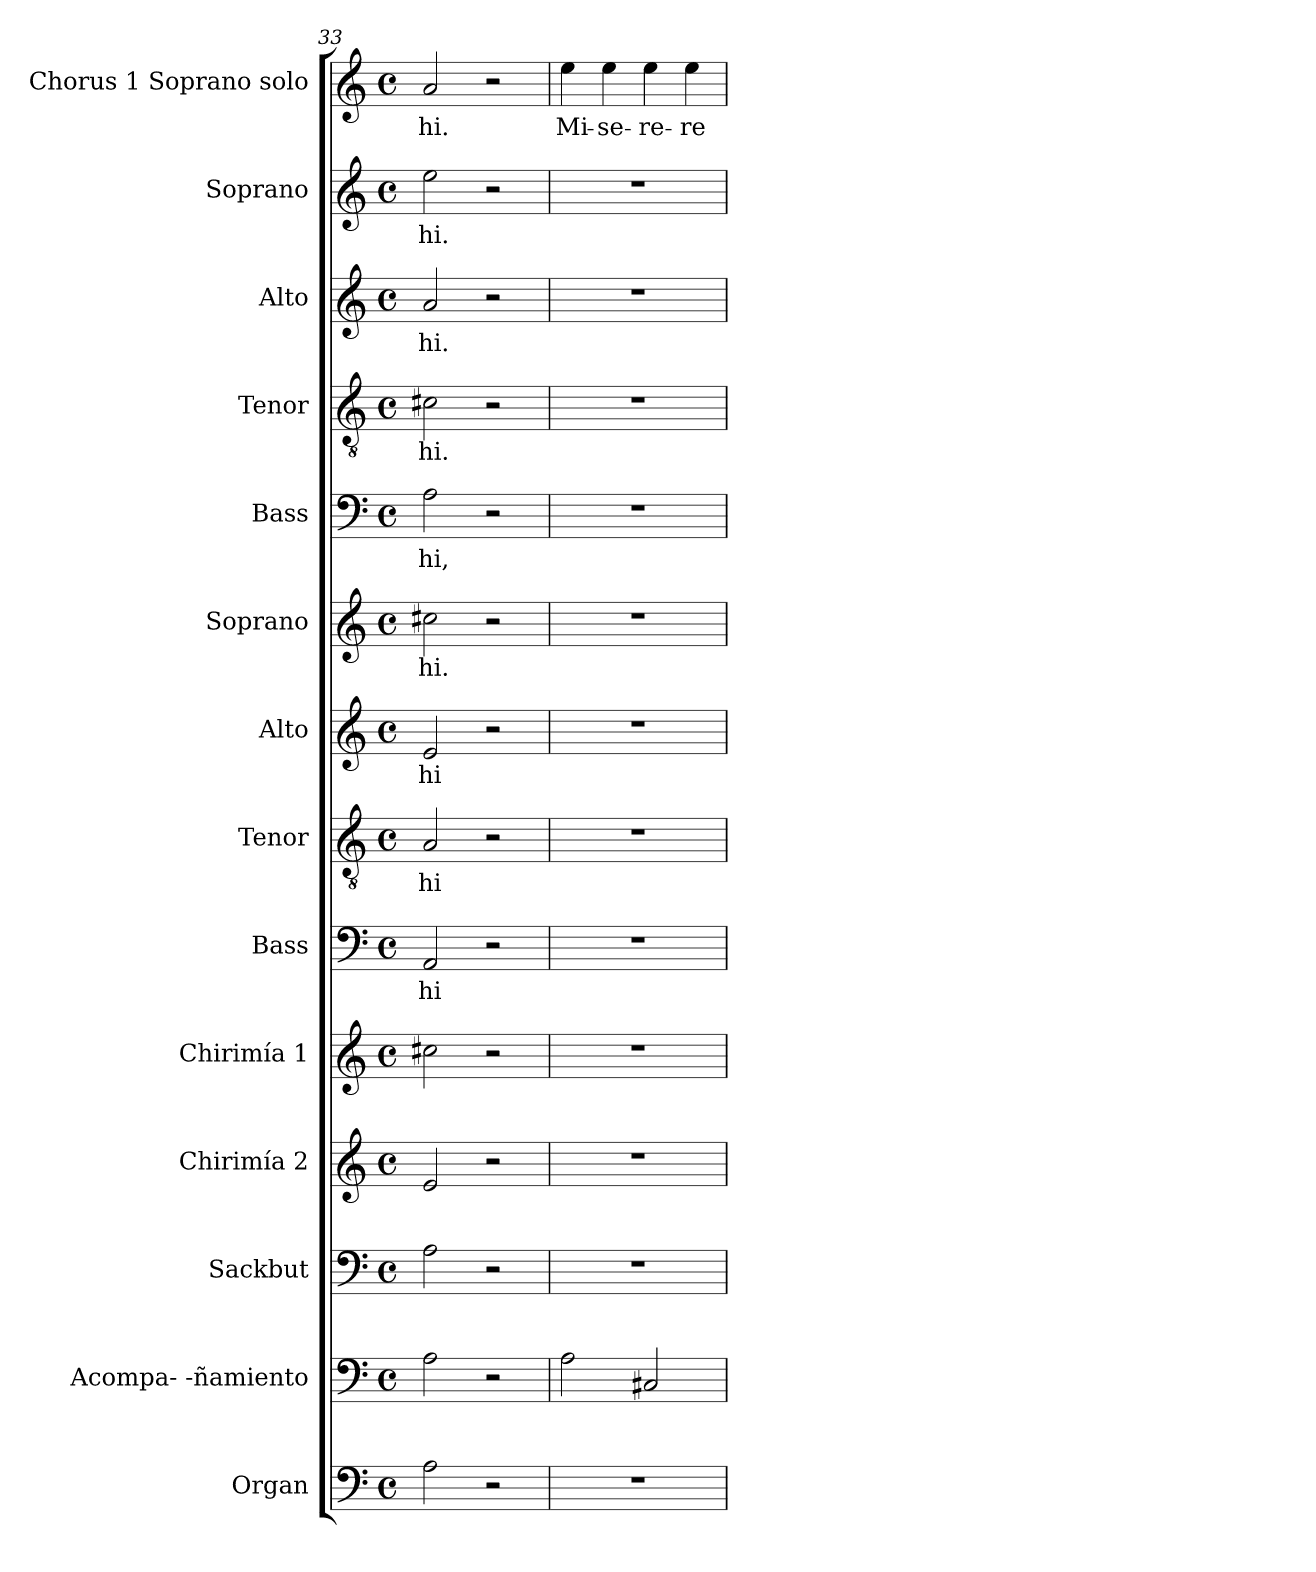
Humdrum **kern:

**kern	**kern	**kern	**kern	**kern	**kern	**text	**kern	**text	**kern	**text	**kern	**text	**kern	**text	**kern	**text	**kern	**text	**kern	**text	**kern	**text
*part14	*part13	*part12	*part11	*part10	*part9	*part9	*part8	*part8	*part7	*part7	*part6	*part6	*part5	*part5	*part4	*part4	*part3	*part3	*part2	*part2	*part1	*part1
*staff14	*staff13	*staff12	*staff11	*staff10	*staff9	*staff9	*staff8	*staff8	*staff7	*staff7	*staff6	*staff6	*staff5	*staff5	*staff4	*staff4	*staff3	*staff3	*staff2	*staff2	*staff1	*staff1
*I"Organ	*I"Acompa- -ñamiento	*I"Sackbut	*I"Chirimía 2	*I"Chirimía 1	*I"Bass	*	*I"Tenor	*	*I"Alto	*	*I"Soprano	*	*I"Bass	*	*I"Tenor	*	*I"Alto	*	*I"Soprano	*	*I"Chorus 1 Soprano solo	*
*I'Org.	*I'Ac.	*I'Scbt.	*I'Chi.	*I'Chi.	*I'B.	*	*I'T.	*	*I'A.	*	*I'S.	*	*I'B.	*	*I'T.	*	*I'A.	*	*I'S.	*	*I'S.	*
*clefF4	*clefF4	*clefF4	*clefG2	*clefG2	*clefF4	*	*clefGv2	*	*clefG2	*	*clefG2	*	*clefF4	*	*clefGv2	*	*clefG2	*	*clefG2	*	*clefG2	*
*	*	*	*	*	*	*	*ITrd7c12	*	*	*	*	*	*	*	*ITrd7c12	*	*	*	*	*	*	*
*k[]	*k[]	*k[]	*k[]	*k[]	*k[]	*	*k[]	*	*k[]	*	*k[]	*	*k[]	*	*k[]	*	*k[]	*	*k[]	*	*k[]	*
*C:	*C:	*C:	*C:	*C:	*C:	*	*C:	*	*C:	*	*C:	*	*C:	*	*C:	*	*C:	*	*C:	*	*C:	*
*M4/4	*M4/4	*M4/4	*M4/4	*M4/4	*M4/4	*	*M4/4	*	*M4/4	*	*M4/4	*	*M4/4	*	*M4/4	*	*M4/4	*	*M4/4	*	*M4/4	*
*met(c)	*met(c)	*met(c)	*met(c)	*met(c)	*met(c)	*	*met(c)	*	*met(c)	*	*met(c)	*	*met(c)	*	*met(c)	*	*met(c)	*	*met(c)	*	*met(c)	*
=33	=33	=33	=33	=33	=33	=33	=33	=33	=33	=33	=33	=33	=33	=33	=33	=33	=33	=33	=33	=33	=33	=33
!	!	!	!	!	!	!LO:LY:b:color=#000000	!	!	!	!	!	!	!	!	!	!	!	!	!	!	!	!
!	!	!	!	!	!	!	!	!LO:LY:b:color=#000000	!	!	!	!	!	!	!	!	!	!	!	!	!	!
!	!	!	!	!	!	!	!	!	!	!LO:LY:b:color=#000000	!	!	!	!	!	!	!	!	!	!	!	!
!	!	!	!	!	!	!	!	!	!	!	!	!LO:LY:b:color=#000000	!	!	!	!	!	!	!	!	!	!
!	!	!	!	!	!	!	!	!	!	!	!	!	!	!LO:LY:b:color=#000000	!	!	!	!	!	!	!	!
!	!	!	!	!	!	!	!	!	!	!	!	!	!	!	!	!LO:LY:b:color=#000000	!	!	!	!	!	!
!	!	!	!	!	!	!	!	!	!	!	!	!	!	!	!	!	!	!LO:LY:b:color=#000000	!	!	!	!
!	!	!	!	!	!	!	!	!	!	!	!	!	!	!	!	!	!	!	!	!LO:LY:b:color=#000000	!	!
!	!	!	!	!	!	!	!	!	!	!	!	!	!	!	!	!	!	!	!	!	!	!LO:LY:b:color=#000000
2Ai\	2Ai\	2Ai\	2ei/	2cc#Xi\	2AAi/	-hi	2AAi/	-hi	2ei/	-hi	2cc#Xi\	-hi.	2Ai\	-hi,	2C#Xi\	-hi.	2ai/	-hi.	2eei\	-hi.	2ai/	-hi.
2r	2r	2r	2r	2r	2r	.	2r	.	2r	.	2r	.	2r	.	2r	.	2r	.	2r	.	2r	.
!!LO:PB:g=z
=34	=34	=34	=34	=34	=34	=34	=34	=34	=34	=34	=34	=34	=34	=34	=34	=34	=34	=34	=34	=34	=34	=34
!	!	!	!	!	!	!	!	!	!	!	!	!	!	!	!	!	!	!	!	!	!	!LO:LY:b:color=#000000
1r	2Ai\	1r	1r	1r	1r	.	1r	.	1r	.	1r	.	1r	.	1r	.	1r	.	1r	.	4eei\	Mi-
!	!	!	!	!	!	!	!	!	!	!	!	!	!	!	!	!	!	!	!	!	!	!LO:LY:b:color=#000000
.	.	.	.	.	.	.	.	.	.	.	.	.	.	.	.	.	.	.	.	.	4eei\	-se-
!	!	!	!	!	!	!	!	!	!	!	!	!	!	!	!	!	!	!	!	!	!	!LO:LY:b:color=#000000
.	2C#Xi/	.	.	.	.	.	.	.	.	.	.	.	.	.	.	.	.	.	.	.	4eei\	-re-
!	!	!	!	!	!	!	!	!	!	!	!	!	!	!	!	!	!	!	!	!	!	!LO:LY:b:color=#000000
.	.	.	.	.	.	.	.	.	.	.	.	.	.	.	.	.	.	.	.	.	4eei\	-re
=	=	=	=	=	=	=	=	=	=	=	=	=	=	=	=	=	=	=	=	=	=	=
*-	*-	*-	*-	*-	*-	*-	*-	*-	*-	*-	*-	*-	*-	*-	*-	*-	*-	*-	*-	*-	*-	*-
